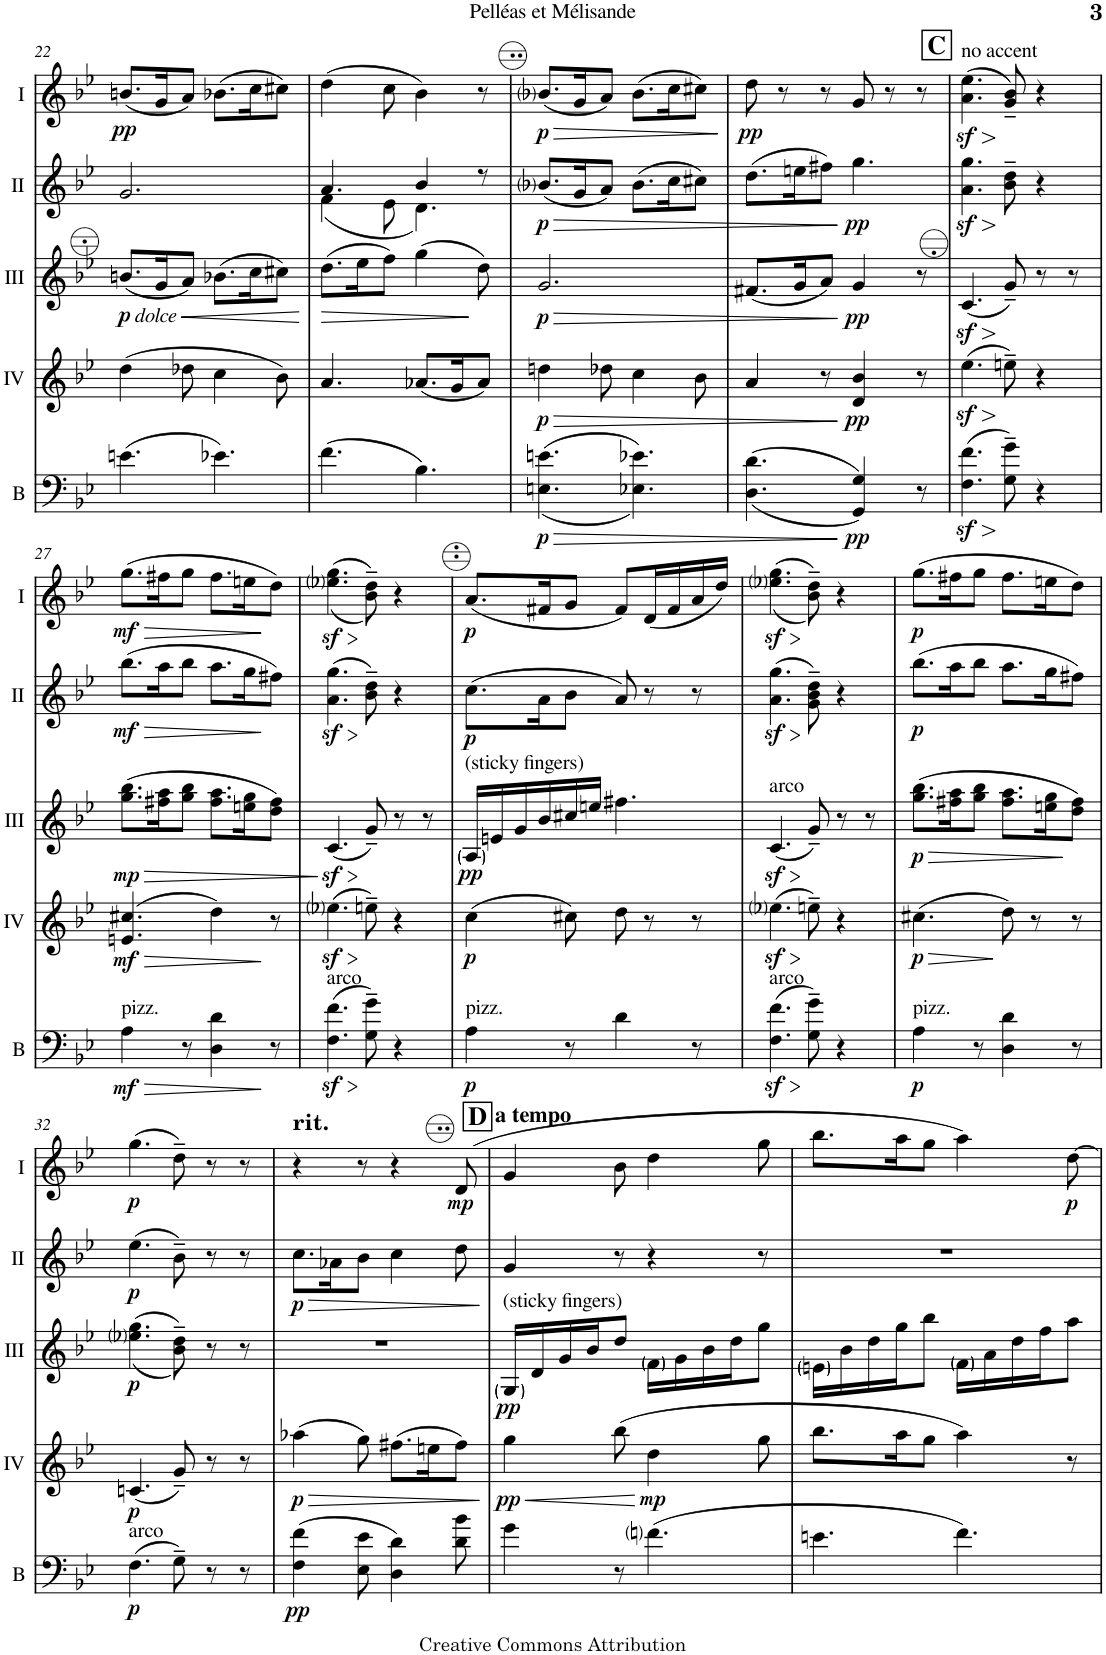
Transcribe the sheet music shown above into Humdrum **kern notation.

**kern	**dynam	**kern	**dynam	**kern	**dynam	**kern	**dynam	**kern	**dynam
*part5	*part5	*part4	*part4	*part3	*part3	*part2	*part2	*part1	*part1
*staff5	*staff5	*staff4	*staff4	*staff3	*staff3	*staff2	*staff2	*staff1	*staff1
*I"Bass	*	*I"Acc. 4	*	*I"Acc. 3	*	*I"Acc. 2	*	*I"Acc. 1	*
*I'B	*	*	*	*	*	*	*	*	*
!!LO:PB:g=z
*clefF4	*	*clefG2	*	*clefG2	*	*clefG2	*	*clefG2	*
*Trd7c12	*	*Trd7c12	*	*Trd7c12	*	*	*	*	*
*k[b-e-]	*	*k[b-e-]	*	*k[b-e-]	*	*k[b-e-]	*	*k[b-e-]	*
*M6/8	*	*M6/8	*	*M6/8	*	*M6/8	*	*M6/8	*
=22	=22	=22	=22	=22	=22	=22	=22	=22	=22
!	!	!	!	!LO:TX:b:i:t=dolce	!	!	!	!	!
!	!	!	!	!	!LO:HP:b	!	!	!	!
!	!	!	!	!	!LO:DY:n=1:b	!	!	!	!LO:DY:b
(4.en\	.	(4dd\	.	(8.bbn/L	< p	2.g/	.	(8.bn/L	pp
.	.	.	.	16gg/K	.	.	.	16g/K	.
.	.	8dd-X\	.	8aa/J)	.	.	.	8a/J)	.
4.e-X\)	.	4cc\	.	(8.bb-X\L	.	.	.	(8.b-X\L	.
.	.	.	.	16ccc\K	.	.	.	16cc\K	.
.	.	8b-\)	.	8ccc#X\J)	.	.	.	8cc#X\J)	.
.	.	.	.	.	[	.	.	.	.
=23	=23	=23	=23	=23	=23	=23	=23	=23	=23
!	!	!	!	!	!LO:HP:b	!	!	!	!
*	*	*	*	*	*	*^	*	*	*
(4.f\	.	4.a/	.	(8.ddd\L	>	4.a/	(4f\	.	(4dd\	.
.	.	.	.	16eee-\K	.	.	.	.	.	.
.	.	.	.	8fff\J)	.	.	8e-\	.	8cc\	.
4.B-\)	.	(8.a-X/L	.	(4ggg\	.	4b-/	4.d\)	.	4b-\)	.
.	.	16g/K	.	.	.	.	.	.	.	.
.	.	8a-/J)	.	8ddd\)	]	8r	.	.	8r	.
*	*	*	*	*	*	*v	*v	*	*	*
=24	=24	=24	=24	=24	=24	=24	=24	=24	=24
!	!LO:HP:b	!	!LO:HP:b	!	!LO:HP:b	!	!LO:HP:b	!	!LO:HP:b
!	!LO:DY:n=1:b	!	!LO:DY:n=1:b	!	!LO:DY:n=1:b	!	!LO:DY:n=1:b	!	!LO:DY:n=1:b
(<(4.En\ 4.en\	> p	4ddn\	> p	2.gg/	> p	(8.b-i/L	> p	(8.b-i/L	> p
.	.	.	.	.	.	16g/K	.	16g/K	.
.	.	8dd-X\	.	.	.	8a/J)	.	8a/J)	.
4.E-X\ 4.e-X\))	.	4cc\	.	.	.	(8.b-\L	.	(8.b-\L	.
.	.	.	.	.	.	16cc\K	.	16cc\K	.
.	.	8b-\	.	.	.	8cc#X\J)	.	8cc#X\J)	.
.	.	.	.	.	.	.	.	.	]
=25	=25	=25	=25	=25	=25	=25	=25	=25	=25
!	!	!	!	!	!	!	!	!	!LO:DY:b
(>(<4.D\ 4.d\	.	4a/	.	(8.ff#X/L	.	(8.dd\L	.	8dd\	pp
.	.	.	.	.	.	.	.	8r	.
.	.	.	.	16gg/K	.	16een\K	.	.	.
.	.	8r	.	8aa/J)	.	8ff#X\J)	.	8r	.
!	!LO:DY:n=1:b	!	!LO:DY:n=1:b	!	!LO:DY:n=1:b	!	!LO:DY:n=1:b	!	!
4GG/ 4G/))	] pp	4d/ 4b-/	] pp	4gg/	] pp	4.gg\	] pp	8g/	.
.	.	.	.	.	.	.	.	8r	.
8r	.	8r	.	8r	.	.	.	8r	.
!!LO:REH:place=s1:a:B:cj:fs=14:t=C
=26	=26	=26	=26	=26	=26	=26	=26	=26	=26
!	!	!	!	!	!	!	!	!LO:TX:a:t=no accent	!
!	!LO:HP:b	!	!LO:HP:b	!	!LO:HP:b	!	!LO:HP:b	!	!LO:HP:b
(4.F\z< 4.f\z<	>	(4.ee-z<\	>	(4.cz</	>	4.a\z< 4.gg\z<	>	(4.a\z< 4.ee-\z<	>
8G\~ 8g\~)	]	8een~\)	]	8g~/)	]	8b-\~ 8dd\~	]	8g/~ 8b-/~)	]
4r	.	4r	.	8r	.	4r	.	4r	.
.	.	.	.	8r	.	.	.	.	.
!!LO:LB:g=z
=27	=27	=27	=27	=27	=27	=27	=27	=27	=27
!LO:TX:a:t=pizz.	!	!	!	!	!	!	!	!	!
!	!LO:HP:b	!	!LO:HP:b	!	!LO:HP:b	!	!LO:HP:b	!	!LO:HP:b
!	!LO:DY:n=1:b	!	!LO:DY:n=1:b	!	!LO:DY:n=1:b	!	!LO:DY:n=1:b	!	!LO:DY:n=1:b
4A\	> mf	(4.en/ 4.cc#X/	> mf	(8.gg\ 8.bb-\L	> mp	(8.bb-\L	> mf	(8.gg\L	> mf
.	.	.	.	16ff#X\ 16aa\K	.	16aa\K	.	16ff#X\K	.
8r	.	.	.	8gg\ 8bb-\J	.	8bb-\J	.	8gg\J	.
4D\ 4d\	.	4dd\)	.	8.ff#\ 8.aa\L	.	8.aa\L	.	8.ff#\L	.
.	.	.	.	16een\ 16gg\K	.	16gg\K	.	16een\K	.
8r	]	8r	]	8dd\ 8ff#\J)	.	8ff#X\J)	]	8dd\J)	]
.	.	.	.	.	]	.	.	.	.
=28	=28	=28	=28	=28	=28	=28	=28	=28	=28
!LO:TX:a:t=arco	!	!	!	!	!	!	!	!	!
!	!LO:HP:b	!	!LO:HP:b	!	!LO:HP:b	!	!LO:HP:b	!	!LO:HP:b
(4.F\z< 4.f\z<	>	(4.ee-iz<\	>	(4.cz</	>	(4.a\z< 4.gg\z<	>	(<(4.ee-i\z< 4.gg\z<	>
8G\~ 8g\~)	]	8een~\)	]	8g~/)	]	8b-\~ 8dd\~)	]	8b-\~ 8dd\~))	]
4r	.	4r	.	8r	.	4r	.	4r	.
.	.	.	.	8r	.	.	.	.	.
=29	=29	=29	=29	=29	=29	=29	=29	=29	=29
!	!	!	!	!LO:TX:a:t=(sticky fingers)	!	!	!	!	!
!LO:TX:a:t=pizz.	!	!	!	!	!	!	!	!	!
!	!LO:DY:b	!	!LO:DY:b	!	!LO:DY:b	!	!LO:DY:b	!	!LO:DY:b
4A\	p	(4cc\	p	16A/LL	pp	(8.cc\L	p	(8.a/L	p
.	.	.	.	16en/	.	.	.	.	.
.	.	.	.	16g/	.	.	.	.	.
.	.	.	.	16b-/	.	16a\K	.	16f#X/K	.
8r	.	8cc#X\)	.	16cc#X/	.	8b-\J	.	8g/J	.
.	.	.	.	16een/JJ	.	.	.	.	.
4d\	.	8dd\	.	4.ff#X\	.	8a/)	.	8f#/L)	.
.	.	8r	.	.	.	8r	.	(16d/L	.
.	.	.	.	.	.	.	.	16f#/	.
8r	.	8r	.	.	.	8r	.	16a/	.
.	.	.	.	.	.	.	.	16dd/JJ)	.
=30	=30	=30	=30	=30	=30	=30	=30	=30	=30
!	!	!	!	!LO:TX:a:t=arco	!	!	!	!	!
!LO:TX:a:t=arco	!	!	!	!	!	!	!	!	!
!	!LO:HP:b	!	!LO:HP:b	!	!LO:HP:b	!	!LO:HP:b	!	!LO:HP:b
(4.F\z< 4.f\z<	>	(4.ee-iz<\	>	(4.cz</	>	(4.a\z< 4.gg\z<	>	(<(4.ee-i\z< 4.gg\z<	>
8G\~ 8g\~)	]	8een~\)	]	8g~/)	]	8g\~ 8b-\~ 8dd\~)	]	8b-\~ 8dd\~))	]
4r	.	4r	.	8r	.	4r	.	4r	.
.	.	.	.	8r	.	.	.	.	.
=31	=31	=31	=31	=31	=31	=31	=31	=31	=31
!LO:TX:a:t=pizz.	!	!	!	!	!	!	!	!	!
!	!LO:DY:b	!	!LO:HP:b	!	!LO:HP:b	!	!	!	!
!	!	!	!LO:DY:n=1:b	!	!LO:DY:n=1:b	!	!LO:DY:b	!	!LO:DY:b
4A\	p	(4.cc#X\	> p	(8.gg\ 8.bb-\L	> p	(8.bb-\L	p	(8.gg\L	p
.	.	.	.	16ff#X\ 16aa\K	.	16aa\K	.	16ff#X\K	.
8r	.	.	.	8gg\ 8bb-\J	.	8bb-\J	.	8gg\J	.
4D\ 4d\	.	8dd\)	]	8.ff#\ 8.aa\L	.	8.aa\L	.	8.ff#\L	.
.	.	8r	.	.	.	.	.	.	.
.	.	.	.	16een\ 16gg\K	.	16gg\K	.	16een\K	.
8r	.	8r	.	8dd\ 8ff#\J)	]	8ff#X\J)	.	8dd\J)	.
!!LO:LB:g=z
=32	=32	=32	=32	=32	=32	=32	=32	=32	=32
!LO:TX:a:t=arco	!	!	!	!	!	!	!	!	!
!	!LO:DY:b	!	!LO:DY:b	!	!LO:DY:b	!	!LO:DY:b	!	!LO:DY:b
(4.F\	p	(4.cn/	p	((<4.ee-i\ 4.gg\	p	(4.ee-\	p	(4.gg\	p
8G~\)	.	8g~/)	.	8b-\~ 8dd\~))	.	8b-~\)	.	8dd~\)	.
8r	.	8r	.	8r	.	8r	.	8r	.
8r	.	8r	.	8r	.	8r	.	8r	.
=33	=33	=33	=33	=33	=33	=33	=33	=33	=33
!	!	!	!	!	!	!	!	!LO:TX:a:t=rit.	!
!	!LO:DY:b	!	!LO:HP:b	!	!	!	!LO:HP:b	!	!
!	!	!	!LO:DY:n=1:b	!	!	!	!LO:DY:n=1:b	!	!
(4F\ 4f\	pp	(4aa-X\	> p	2.r	.	8.cc\L	> p	4r	.
.	.	.	.	.	.	16a-X\K	.	.	.
8E-\ 8e-\	.	8gg\)	.	.	.	8b-\J	.	8r	.
4D\ 4d\)	.	(8.ff#X\L	.	.	.	4cc\	.	4r	.
.	.	16een\K	.	.	.	.	.	.	.
!	!	!	!	!	!	!	!	!	!LO:DY:b
8d\ 8b-\	.	8ff#\J)	.	.	.	8dd\	.	(8d/	mp
.	.	.	]	.	.	.	]	.	.
=34	=34	=34	=34	=34	=34	=34	=34	=34	=34
!!LO:REH:place=s1:a:B:cj:fs=14:t=D
!	!	!	!	!	!	!	!	!LO:TX:a:B:t=a tempo	!
!	!	!	!	!LO:TX:a:t=(sticky fingers)	!	!	!	!	!
!	!	!	!LO:HP:b	!	!	!	!	!	!
!	!	!	!LO:DY:n=1:b	!	!LO:DY:b	!	!	!	!
4g\	.	4gg\	< pp	16G/LL	pp	4g/	.	4g/	.
.	.	.	.	16d/	.	.	.	.	.
.	.	.	.	16g/	.	.	.	.	.
.	.	.	.	16b-/J	.	.	.	.	.
8r	.	(8bb-\	.	8dd/J	.	8r	.	8b-\	.
!	!	!	!LO:DY:n=2:b	!	!	!	!	!	!
(4.fni\	.	4dd\	[ mp	16f\LL	.	4r	.	4dd\	.
.	.	.	.	16g\	.	.	.	.	.
.	.	.	.	16b-\	.	.	.	.	.
.	.	.	.	16dd\J	.	.	.	.	.
.	.	8gg\	.	8gg\J	.	8r	.	8gg\	.
=35	=35	=35	=35	=35	=35	=35	=35	=35	=35
4.en\	.	8.bb-\L	.	16en\LL	.	2.r	.	8.bb-\L	.
.	.	.	.	16b-\	.	.	.	.	.
.	.	.	.	16dd\	.	.	.	.	.
.	.	16aa\K	.	16gg\J	.	.	.	16aa\K	.
.	.	8gg\J	.	8bb-\J	.	.	.	8gg\J	.
4.f\)	.	4aa\)	.	16f\LL	.	.	.	4aa\)	.
.	.	.	.	16a\	.	.	.	.	.
.	.	.	.	16dd\	.	.	.	.	.
.	.	.	.	16ff\J	.	.	.	.	.
!	!	!	!	!	!	!	!	!	!LO:DY:b
.	.	8r	.	8aa\J	.	.	.	[8dd\	p
=	=	=	=	=	=	=	=	=	=
*-	*-	*-	*-	*-	*-	*-	*-	*-	*-
